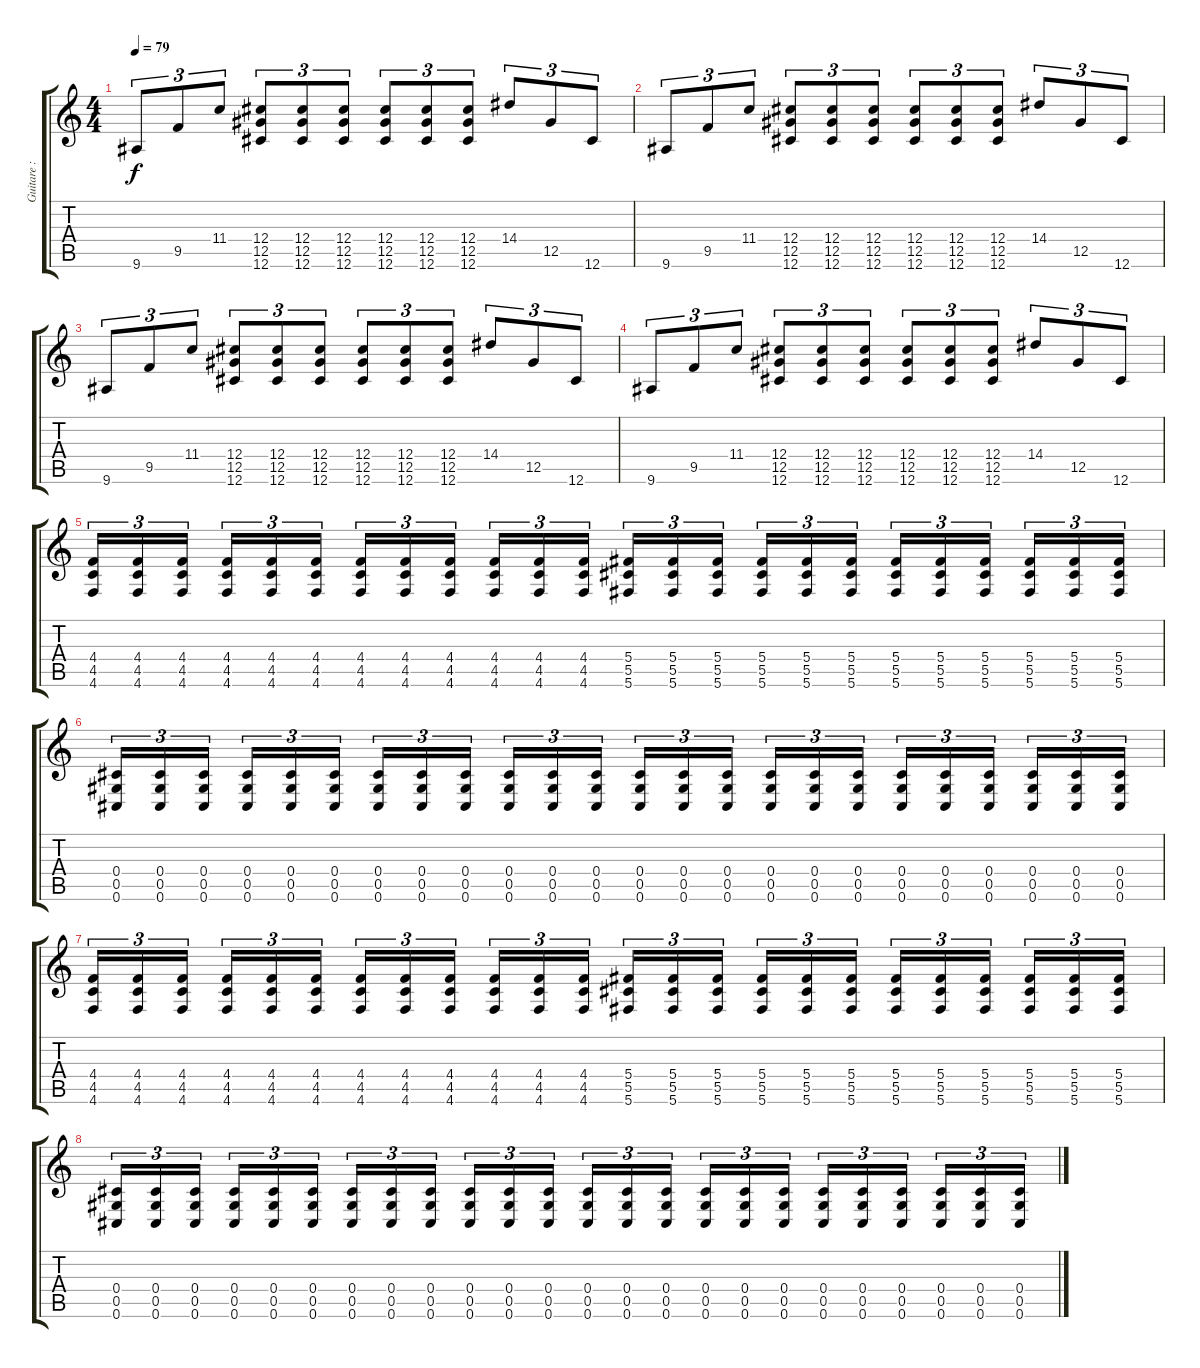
\track ("Guitare : Gros Sons" "Guitare : ") {instrument distortionguitar}
\staff {score tabs}
\tuning (Eb4 Bb3 Gb3 Db3 Ab2 Db2) {hide}
\ts (4 4)
\tempo 79
\clef g2
\ks c
9.6.8{tu (3 2) dy f} 9.5.8{tu (3 2)} 11.4.8{tu (3 2)} (12.4 12.5 12.6).8{tu (3 2)} (12.4 12.5 12.6).8{tu (3 2)} (12.4 12.5 12.6).8{tu (3 2)} (12.4 12.5 12.6).8{tu (3 2)} (12.4 12.5 12.6).8{tu (3 2)} (12.4 12.5 12.6).8{tu (3 2)} 14.4.8{tu (3 2)} 12.5.8{tu (3 2)} 12.6.8{tu (3 2)} |
9.6.8{tu (3 2)} 9.5.8{tu (3 2)} 11.4.8{tu (3 2)} (12.4 12.5 12.6).8{tu (3 2)} (12.4 12.5 12.6).8{tu (3 2)} (12.4 12.5 12.6).8{tu (3 2)} (12.4 12.5 12.6).8{tu (3 2)} (12.4 12.5 12.6).8{tu (3 2)} (12.4 12.5 12.6).8{tu (3 2)} 14.4.8{tu (3 2)} 12.5.8{tu (3 2)} 12.6.8{tu (3 2)} |
9.6.8{tu (3 2)} 9.5.8{tu (3 2)} 11.4.8{tu (3 2)} (12.4 12.5 12.6).8{tu (3 2)} (12.4 12.5 12.6).8{tu (3 2)} (12.4 12.5 12.6).8{tu (3 2)} (12.4 12.5 12.6).8{tu (3 2)} (12.4 12.5 12.6).8{tu (3 2)} (12.4 12.5 12.6).8{tu (3 2)} 14.4.8{tu (3 2)} 12.5.8{tu (3 2)} 12.6.8{tu (3 2)} |
9.6.8{tu (3 2)} 9.5.8{tu (3 2)} 11.4.8{tu (3 2)} (12.4 12.5 12.6).8{tu (3 2)} (12.4 12.5 12.6).8{tu (3 2)} (12.4 12.5 12.6).8{tu (3 2)} (12.4 12.5 12.6).8{tu (3 2)} (12.4 12.5 12.6).8{tu (3 2)} (12.4 12.5 12.6).8{tu (3 2)} 14.4.8{tu (3 2)} 12.5.8{tu (3 2)} 12.6.8{tu (3 2)} |
(4.4 4.5 4.6).16{tu (3 2)} (4.4 4.5 4.6).16{tu (3 2)} (4.4 4.5 4.6).16{tu (3 2)} (4.4 4.5 4.6).16{tu (3 2)} (4.4 4.5 4.6).16{tu (3 2)} (4.4 4.5 4.6).16{tu (3 2)} (4.4 4.5 4.6).16{tu (3 2)} (4.4 4.5 4.6).16{tu (3 2)} (4.4 4.5 4.6).16{tu (3 2)} (4.4 4.5 4.6).16{tu (3 2)} (4.4 4.5 4.6).16{tu (3 2)} (4.4 4.5 4.6).16{tu (3 2)} (5.4 5.5 5.6).16{tu (3 2)} (5.4 5.5 5.6).16{tu (3 2)} (5.4 5.5 5.6).16{tu (3 2)} (5.4 5.5 5.6).16{tu (3 2)} (5.4 5.5 5.6).16{tu (3 2)} (5.4 5.5 5.6).16{tu (3 2)} (5.4 5.5 5.6).16{tu (3 2)} (5.4 5.5 5.6).16{tu (3 2)} (5.4 5.5 5.6).16{tu (3 2)} (5.4 5.5 5.6).16{tu (3 2)} (5.4 5.5 5.6).16{tu (3 2)} (5.4 5.5 5.6).16{tu (3 2)} |
(0.4 0.5 0.6).16{tu (3 2)} (0.4 0.5 0.6).16{tu (3 2)} (0.4 0.5 0.6).16{tu (3 2)} (0.4 0.5 0.6).16{tu (3 2)} (0.4 0.5 0.6).16{tu (3 2)} (0.4 0.5 0.6).16{tu (3 2)} (0.4 0.5 0.6).16{tu (3 2)} (0.4 0.5 0.6).16{tu (3 2)} (0.4 0.5 0.6).16{tu (3 2)} (0.4 0.5 0.6).16{tu (3 2)} (0.4 0.5 0.6).16{tu (3 2)} (0.4 0.5 0.6).16{tu (3 2)} (0.4 0.5 0.6).16{tu (3 2)} (0.4 0.5 0.6).16{tu (3 2)} (0.4 0.5 0.6).16{tu (3 2)} (0.4 0.5 0.6).16{tu (3 2)} (0.4 0.5 0.6).16{tu (3 2)} (0.4 0.5 0.6).16{tu (3 2)} (0.4 0.5 0.6).16{tu (3 2)} (0.4 0.5 0.6).16{tu (3 2)} (0.4 0.5 0.6).16{tu (3 2)} (0.4 0.5 0.6).16{tu (3 2)} (0.4 0.5 0.6).16{tu (3 2)} (0.4 0.5 0.6).16{tu (3 2)} |
(4.4 4.5 4.6).16{tu (3 2)} (4.4 4.5 4.6).16{tu (3 2)} (4.4 4.5 4.6).16{tu (3 2)} (4.4 4.5 4.6).16{tu (3 2)} (4.4 4.5 4.6).16{tu (3 2)} (4.4 4.5 4.6).16{tu (3 2)} (4.4 4.5 4.6).16{tu (3 2)} (4.4 4.5 4.6).16{tu (3 2)} (4.4 4.5 4.6).16{tu (3 2)} (4.4 4.5 4.6).16{tu (3 2)} (4.4 4.5 4.6).16{tu (3 2)} (4.4 4.5 4.6).16{tu (3 2)} (5.4 5.5 5.6).16{tu (3 2)} (5.4 5.5 5.6).16{tu (3 2)} (5.4 5.5 5.6).16{tu (3 2)} (5.4 5.5 5.6).16{tu (3 2)} (5.4 5.5 5.6).16{tu (3 2)} (5.4 5.5 5.6).16{tu (3 2)} (5.4 5.5 5.6).16{tu (3 2)} (5.4 5.5 5.6).16{tu (3 2)} (5.4 5.5 5.6).16{tu (3 2)} (5.4 5.5 5.6).16{tu (3 2)} (5.4 5.5 5.6).16{tu (3 2)} (5.4 5.5 5.6).16{tu (3 2)} |
(0.4 0.5 0.6).16{tu (3 2)} (0.4 0.5 0.6).16{tu (3 2)} (0.4 0.5 0.6).16{tu (3 2)} (0.4 0.5 0.6).16{tu (3 2)} (0.4 0.5 0.6).16{tu (3 2)} (0.4 0.5 0.6).16{tu (3 2)} (0.4 0.5 0.6).16{tu (3 2)} (0.4 0.5 0.6).16{tu (3 2)} (0.4 0.5 0.6).16{tu (3 2)} (0.4 0.5 0.6).16{tu (3 2)} (0.4 0.5 0.6).16{tu (3 2)} (0.4 0.5 0.6).16{tu (3 2)} (0.4 0.5 0.6).16{tu (3 2)} (0.4 0.5 0.6).16{tu (3 2)} (0.4 0.5 0.6).16{tu (3 2)} (0.4 0.5 0.6).16{tu (3 2)} (0.4 0.5 0.6).16{tu (3 2)} (0.4 0.5 0.6).16{tu (3 2)} (0.4 0.5 0.6).16{tu (3 2)} (0.4 0.5 0.6).16{tu (3 2)} (0.4 0.5 0.6).16{tu (3 2)} (0.4 0.5 0.6).16{tu (3 2)} (0.4 0.5 0.6).16{tu (3 2)} (0.4 0.5 0.6).16{tu (3 2)}
